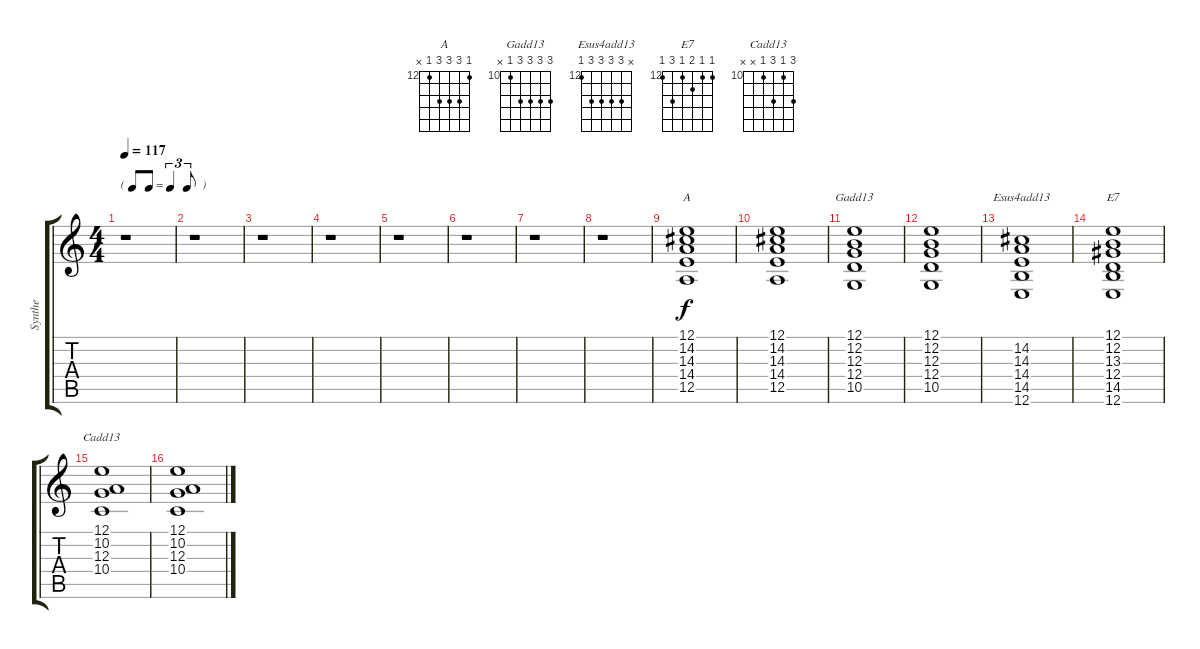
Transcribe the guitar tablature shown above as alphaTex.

\track ("Synthe" "Synthe") {instrument pad5bowed}
\staff {score tabs}
\tuning (E4 B3 G3 D3 A2 E2) {hide}
\chord ("A" 12 14 14 14 12 x) {firstfret 12}
\chord ("Gadd13" 12 12 12 12 10 x) {firstfret 10}
\chord ("Esus4add13" x 14 14 14 14 12) {firstfret 12}
\chord ("E7" 12 12 13 12 14 12) {firstfret 12}
\chord ("Cadd13" 12 10 12 10 x x) {firstfret 10}
\ts (4 4)
\tf triplet8th
\tempo 117
\clef g2
\ks c
r.1{dy f} |
r.1 |
r.1 |
r.1 |
r.1 |
r.1 |
r.1 |
r.1 |
(12.1 14.2 14.3 14.4 12.5).1{ch "A"} |
(12.1 14.2 14.3 14.4 12.5).1 |
(12.1 12.2 12.3 12.4 10.5).1{ch "Gadd13"} |
(12.1 12.2 12.3 12.4 10.5).1 |
(14.2 14.3 14.4 14.5 12.6).1{ch "Esus4add13"} |
(12.1 12.2 13.3 12.4 14.5 12.6).1{ch "E7"} |
(12.1 10.2 12.3 10.4).1{ch "Cadd13"} |
(12.1 10.2 12.3 10.4).1
